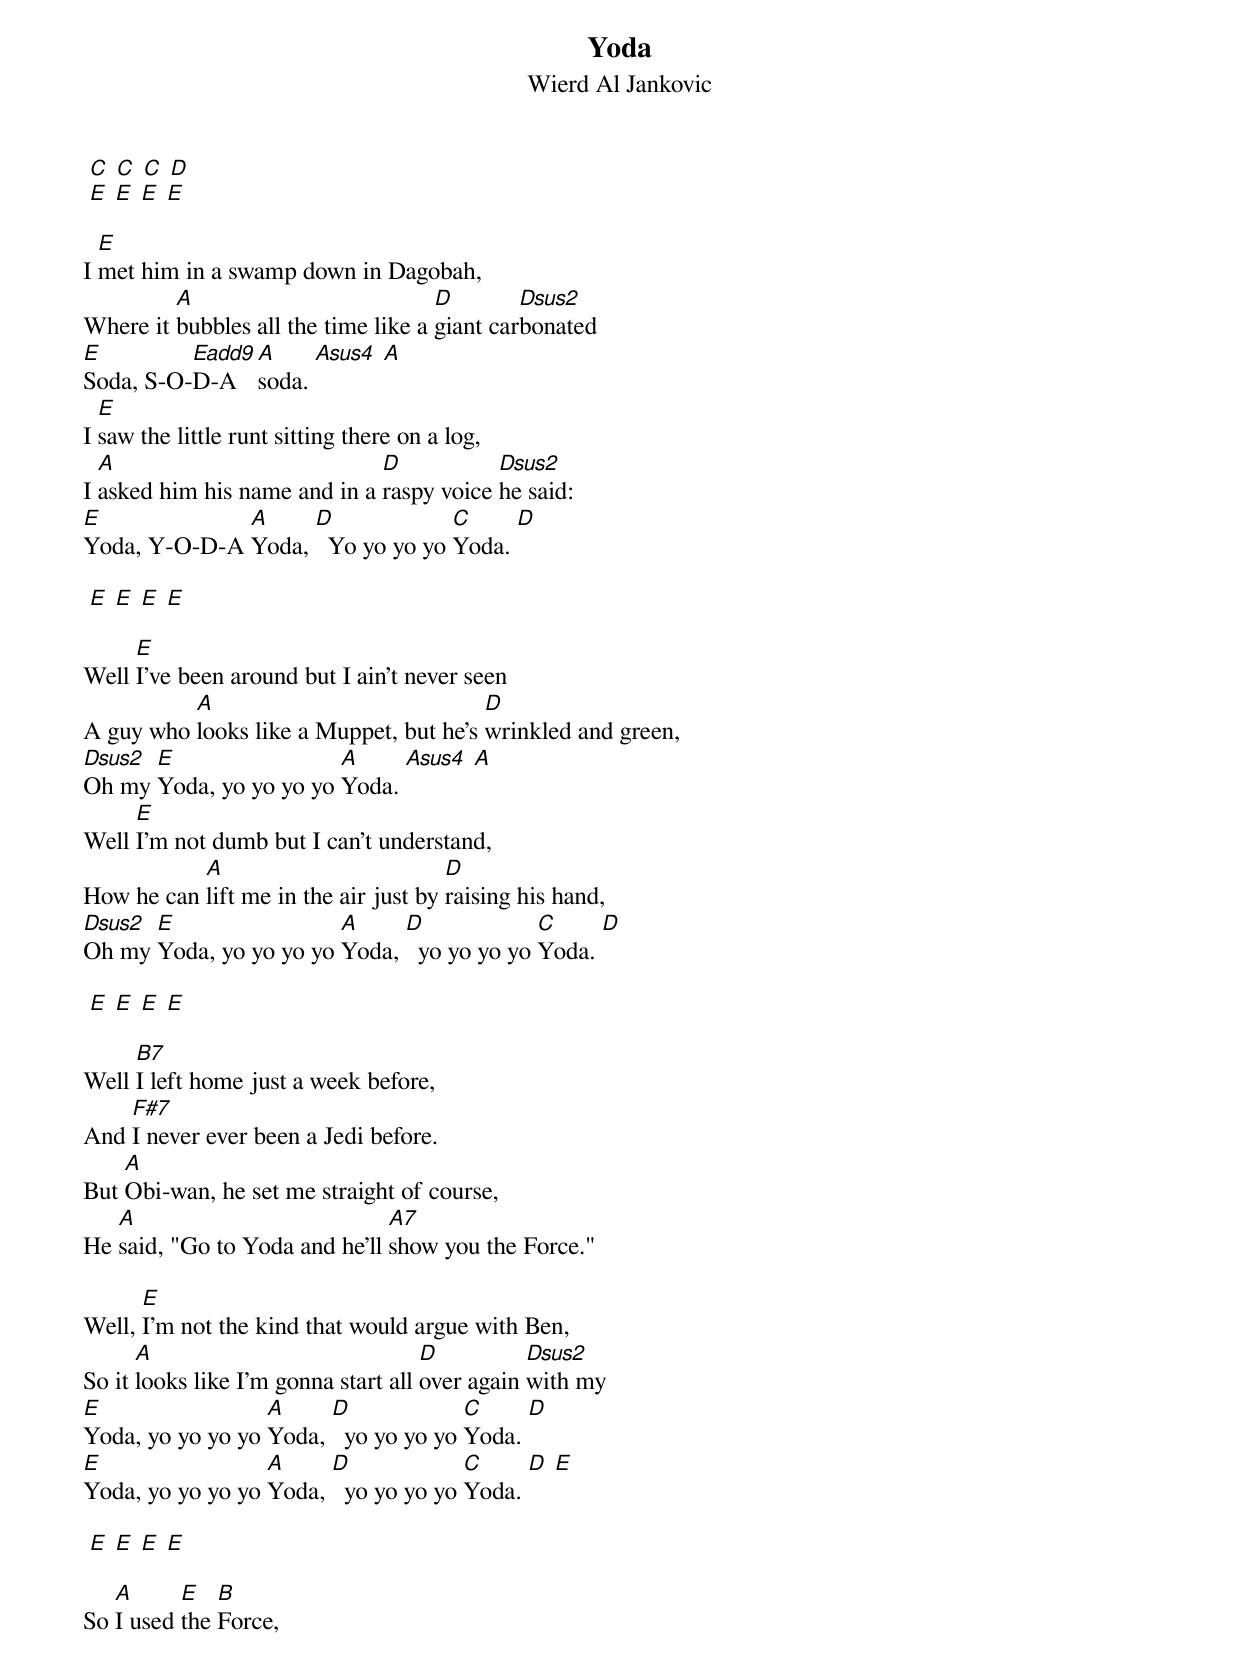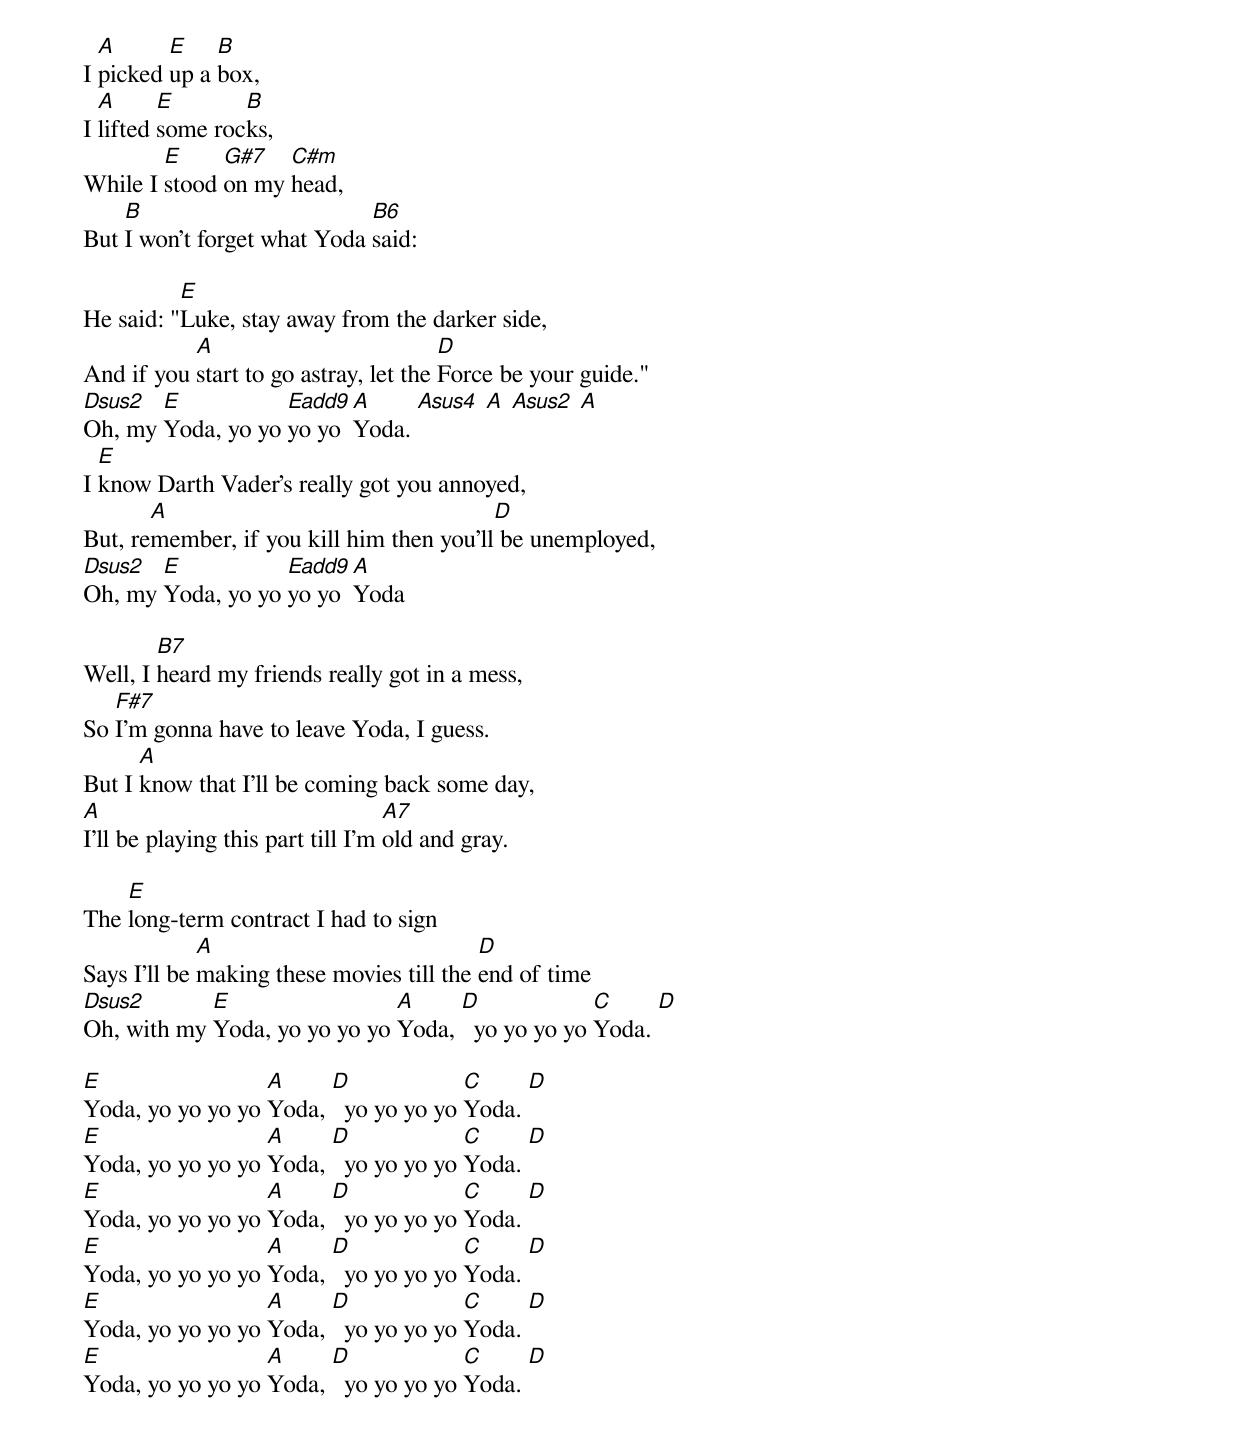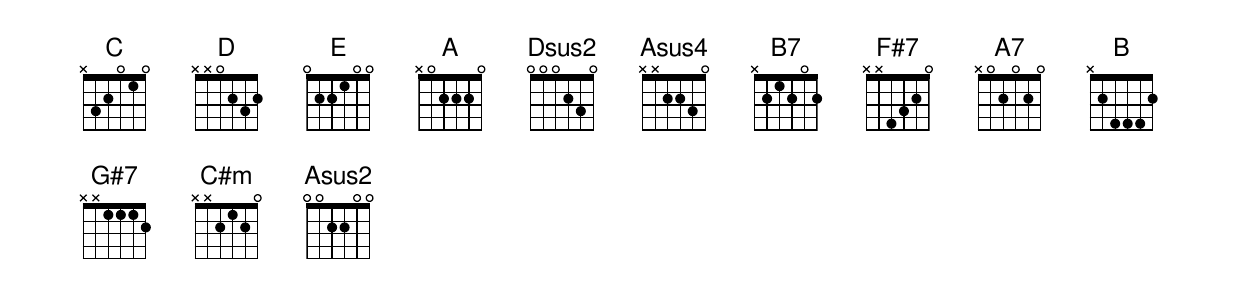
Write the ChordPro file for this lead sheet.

{title: Yoda}
{subtitle: Wierd Al Jankovic}

 [C] [C] [C] [D]
 [E] [E] [E] [E]

I [E]met him in a swamp down in Dagobah,
Where it [A]bubbles all the time like a [D]giant car[Dsus2]bonated
[E]Soda, S-O-[Eadd9]D-A   [A]soda. [Asus4] [A]
I [E]saw the little runt sitting there on a log,
I [A]asked him his name and in a [D]raspy voice [Dsus2]he said:
[E]Yoda, Y-O-D-A [A]Yoda, [D]  Yo yo yo yo [C]Yoda. [D]

 [E] [E] [E] [E]

Well [E]I've been around but I ain't never seen
A guy who [A]looks like a Muppet, but he's [D]wrinkled and green,
[Dsus2]Oh my [E]Yoda, yo yo yo yo [A]Yoda. [Asus4] [A]
Well [E]I'm not dumb but I can't understand,
How he can [A]lift me in the air just by [D]raising his hand,
[Dsus2]Oh my [E]Yoda, yo yo yo yo [A]Yoda, [D]  yo yo yo yo [C]Yoda. [D]

 [E] [E] [E] [E]

Well [B7]I left home just a week before,
And [F#7]I never ever been a Jedi before.
But [A]Obi-wan, he set me straight of course,
He [A]said, "Go to Yoda and he'll [A7]show you the Force."

Well, [E]I'm not the kind that would argue with Ben,
So it [A]looks like I'm gonna start all [D]over again [Dsus2]with my
[E]Yoda, yo yo yo yo [A]Yoda, [D]  yo yo yo yo [C]Yoda. [D]
[E]Yoda, yo yo yo yo [A]Yoda, [D]  yo yo yo yo [C]Yoda. [D] [E]

 [E] [E] [E] [E]

So [A]I used [E]the [B]Force,
I [A]picked [E]up a [B]box,
I [A]lifted [E]some roc[B]ks,
While I [E]stood [G#7]on my [C#m]head,
But [B]I won't forget what Yoda [B6]said:

He said: "[E]Luke, stay away from the darker side,
And if you [A]start to go astray, let the [D]Force be your guide."
[Dsus2]Oh, my [E]Yoda, yo yo [Eadd9]yo yo [A]Yoda. [Asus4] [A] [Asus2] [A]
I [E]know Darth Vader's really got you annoyed,
But, re[A]member, if you kill him then you'll[D] be unemployed,
[Dsus2]Oh, my [E]Yoda, yo yo [Eadd9]yo yo [A]Yoda

Well, I [B7]heard my friends really got in a mess,
So [F#7]I'm gonna have to leave Yoda, I guess.
But I [A]know that I'll be coming back some day,
[A]I'll be playing this part till I'm [A7]old and gray.

The [E]long-term contract I had to sign
Says I'll be [A]making these movies till the [D]end of time
[Dsus2]Oh, with my [E]Yoda, yo yo yo yo [A]Yoda, [D]  yo yo yo yo [C]Yoda. [D]

[E]Yoda, yo yo yo yo [A]Yoda, [D]  yo yo yo yo [C]Yoda. [D]
[E]Yoda, yo yo yo yo [A]Yoda, [D]  yo yo yo yo [C]Yoda. [D]
[E]Yoda, yo yo yo yo [A]Yoda, [D]  yo yo yo yo [C]Yoda. [D]
[E]Yoda, yo yo yo yo [A]Yoda, [D]  yo yo yo yo [C]Yoda. [D]
[E]Yoda, yo yo yo yo [A]Yoda, [D]  yo yo yo yo [C]Yoda. [D]
[E]Yoda, yo yo yo yo [A]Yoda, [D]  yo yo yo yo [C]Yoda. [D]

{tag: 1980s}
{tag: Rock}
